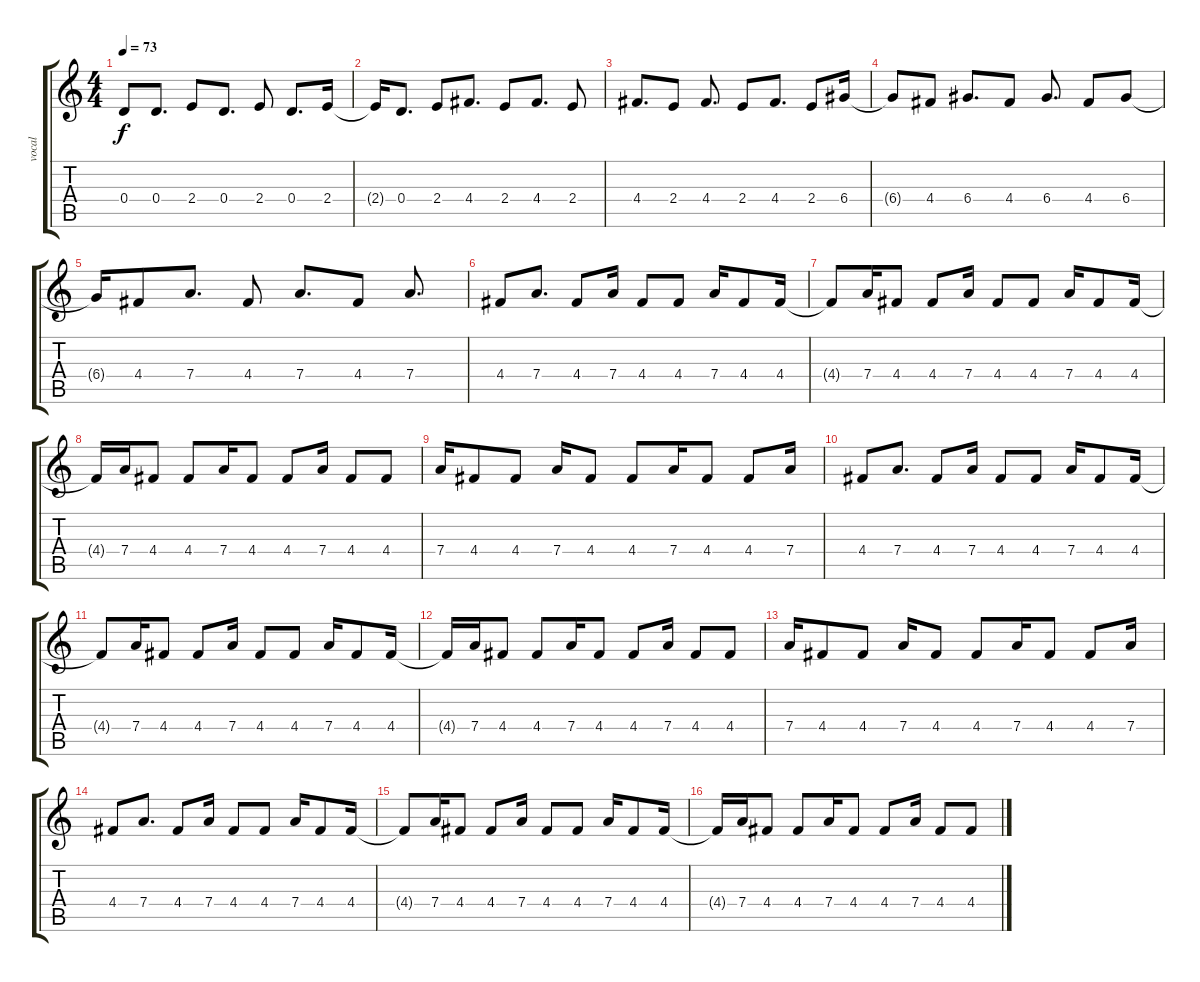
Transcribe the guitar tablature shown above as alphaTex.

\track ("vocal" "vocal") {instrument acousticguitarnylon}
\staff {score tabs}
\tuning (E4 B3 G3 D3 A2 E2) {hide}
\ts (4 4)
\tempo 73
\clef g2
\ks c
0.4.8{dy f volume 10} 0.4.8{d} 2.4.8 0.4.8{d} 2.4.8 0.4.8{d} 2.4.16 |
2.4{t}.16 0.4.8{d} 2.4.8 4.4.8{d} 2.4.8 4.4.8{d} 2.4.8 |
4.4.8{d} 2.4.8 4.4.8{d} 2.4.8 4.4.8{d} 2.4.8 6.4.16 |
6.4{t}.8 4.4.8 6.4.8{d} 4.4.8 6.4.8{d} 4.4.8 6.4.8 |
6.4{t}.16 4.4.8 7.4.8{d} 4.4.8 7.4.8{d} 4.4.8 7.4.8{d} |
4.4.8 7.4.8{d} 4.4.8 7.4.16 4.4.8 4.4.8 7.4.16 4.4.8 4.4.16 |
4.4{t}.8 7.4.16 4.4.8 4.4.8 7.4.16 4.4.8 4.4.8 7.4.16 4.4.8 4.4.16 |
4.4{t}.16 7.4.16 4.4.8 4.4.8 7.4.16 4.4.8 4.4.8 7.4.16 4.4.8 4.4.8 |
7.4.16 4.4.8 4.4.8 7.4.16 4.4.8 4.4.8 7.4.16 4.4.8 4.4.8 7.4.16 |
4.4.8 7.4.8{d} 4.4.8 7.4.16 4.4.8 4.4.8 7.4.16 4.4.8 4.4.16 |
4.4{t}.8 7.4.16 4.4.8 4.4.8 7.4.16 4.4.8 4.4.8 7.4.16 4.4.8 4.4.16 |
4.4{t}.16 7.4.16 4.4.8 4.4.8 7.4.16 4.4.8 4.4.8 7.4.16 4.4.8 4.4.8 |
7.4.16 4.4.8 4.4.8 7.4.16 4.4.8 4.4.8 7.4.16 4.4.8 4.4.8 7.4.16 |
4.4.8 7.4.8{d} 4.4.8 7.4.16 4.4.8 4.4.8 7.4.16 4.4.8 4.4.16 |
4.4{t}.8 7.4.16 4.4.8 4.4.8 7.4.16 4.4.8 4.4.8 7.4.16 4.4.8 4.4.16 |
4.4{t}.16 7.4.16 4.4.8 4.4.8 7.4.16 4.4.8 4.4.8 7.4.16 4.4.8 4.4.8
